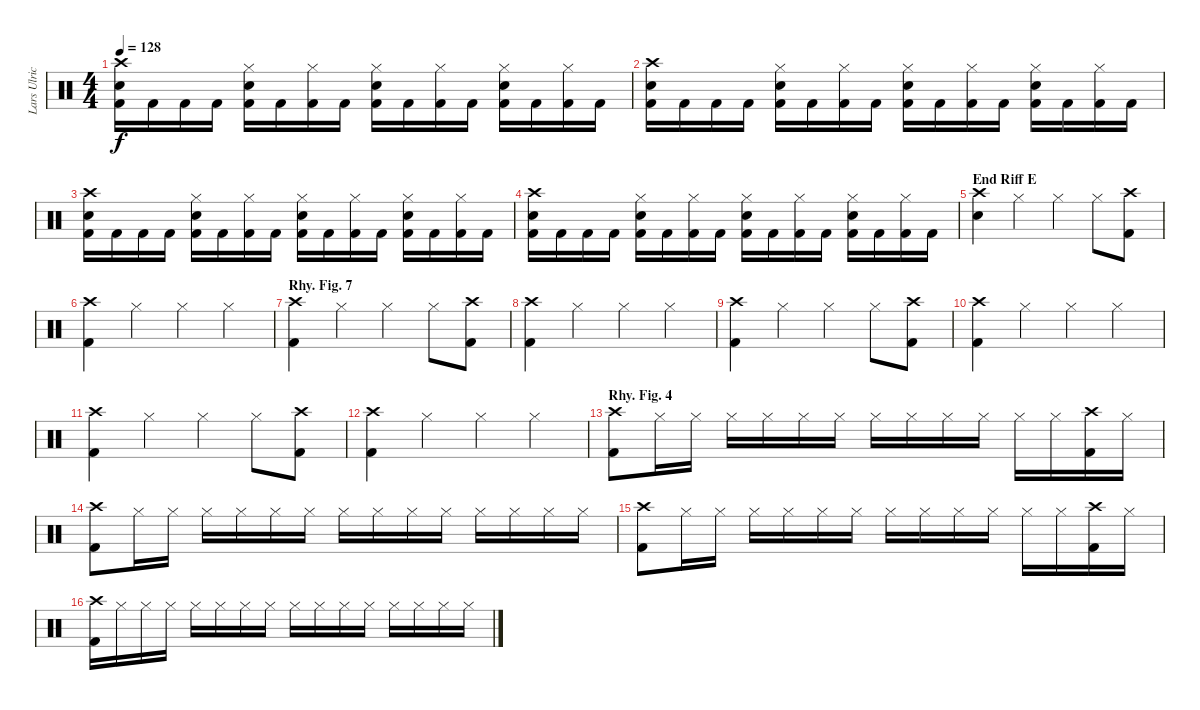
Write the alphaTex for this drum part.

\track ("Lars Ulrich (Drums)" "Lars Ulric") {instrument percussion}
\staff {score}
\articulation defaults
\ts (4 4)
\tempo 128
\clef neutral
\ks c
("Crash high (hit)" "Electric Snare (hit)" "Kick (hit) 2").16{dy f} "Kick (hit) 2".16 "Kick (hit) 2".16 "Kick (hit) 2".16 ("Hi-Hat (closed)" "Electric Snare (hit)" "Kick (hit) 2").16 "Kick (hit) 2".16 ("Hi-Hat (closed)" "Kick (hit) 2").16 "Kick (hit) 2".16 ("Hi-Hat (closed)" "Electric Snare (hit)" "Kick (hit) 2").16 "Kick (hit) 2".16 ("Hi-Hat (closed)" "Kick (hit) 2").16 "Kick (hit) 2".16 ("Hi-Hat (closed)" "Electric Snare (hit)" "Kick (hit) 2").16 "Kick (hit) 2".16 ("Hi-Hat (closed)" "Kick (hit) 2").16 "Kick (hit) 2".16 |
("Crash high (hit)" "Electric Snare (hit)" "Kick (hit) 2").16 "Kick (hit) 2".16 "Kick (hit) 2".16 "Kick (hit) 2".16 ("Hi-Hat (closed)" "Electric Snare (hit)" "Kick (hit) 2").16 "Kick (hit) 2".16 ("Hi-Hat (closed)" "Kick (hit) 2").16 "Kick (hit) 2".16 ("Hi-Hat (closed)" "Electric Snare (hit)" "Kick (hit) 2").16 "Kick (hit) 2".16 ("Hi-Hat (closed)" "Kick (hit) 2").16 "Kick (hit) 2".16 ("Hi-Hat (closed)" "Electric Snare (hit)" "Kick (hit) 2").16 "Kick (hit) 2".16 ("Hi-Hat (closed)" "Kick (hit) 2").16 "Kick (hit) 2".16 |
("Crash high (hit)" "Electric Snare (hit)" "Kick (hit) 2").16 "Kick (hit) 2".16 "Kick (hit) 2".16 "Kick (hit) 2".16 ("Hi-Hat (closed)" "Electric Snare (hit)" "Kick (hit) 2").16 "Kick (hit) 2".16 ("Hi-Hat (closed)" "Kick (hit) 2").16 "Kick (hit) 2".16 ("Hi-Hat (closed)" "Electric Snare (hit)" "Kick (hit) 2").16 "Kick (hit) 2".16 ("Hi-Hat (closed)" "Kick (hit) 2").16 "Kick (hit) 2".16 ("Hi-Hat (closed)" "Electric Snare (hit)" "Kick (hit) 2").16 "Kick (hit) 2".16 ("Hi-Hat (closed)" "Kick (hit) 2").16 "Kick (hit) 2".16 |
("Crash high (hit)" "Electric Snare (hit)" "Kick (hit) 2").16 "Kick (hit) 2".16 "Kick (hit) 2".16 "Kick (hit) 2".16 ("Hi-Hat (closed)" "Electric Snare (hit)" "Kick (hit) 2").16 "Kick (hit) 2".16 ("Hi-Hat (closed)" "Kick (hit) 2").16 "Kick (hit) 2".16 ("Hi-Hat (closed)" "Electric Snare (hit)" "Kick (hit) 2").16 "Kick (hit) 2".16 ("Hi-Hat (closed)" "Kick (hit) 2").16 "Kick (hit) 2".16 ("Hi-Hat (closed)" "Electric Snare (hit)" "Kick (hit) 2").16 "Kick (hit) 2".16 ("Hi-Hat (closed)" "Kick (hit) 2").16 "Kick (hit) 2".16 |
\section ("" "End Riff E")
("Crash high (hit)" "Electric Snare (hit)").4 "Hi-Hat (closed)".4 "Hi-Hat (closed)".4 "Hi-Hat (closed)".8 ("Crash high (hit)" "Kick (hit) 2").8 |
("Crash high (hit)" "Kick (hit) 2").4 "Hi-Hat (closed)".4 "Hi-Hat (closed)".4 "Hi-Hat (closed)".4 |
\section ("" "Rhy. Fig. 7")
("Crash high (hit)" "Kick (hit) 2").4 "Hi-Hat (closed)".4 "Hi-Hat (closed)".4 "Hi-Hat (closed)".8 ("Crash high (hit)" "Kick (hit) 2").8 |
("Crash high (hit)" "Kick (hit) 2").4 "Hi-Hat (closed)".4 "Hi-Hat (closed)".4 "Hi-Hat (closed)".4 |
("Crash high (hit)" "Kick (hit) 2").4 "Hi-Hat (closed)".4 "Hi-Hat (closed)".4 "Hi-Hat (closed)".8 ("Crash high (hit)" "Kick (hit) 2").8 |
("Crash high (hit)" "Kick (hit) 2").4 "Hi-Hat (closed)".4 "Hi-Hat (closed)".4 "Hi-Hat (closed)".4 |
("Crash high (hit)" "Kick (hit) 2").4 "Hi-Hat (closed)".4 "Hi-Hat (closed)".4 "Hi-Hat (closed)".8 ("Crash high (hit)" "Kick (hit) 2").8 |
("Crash high (hit)" "Kick (hit) 2").4 "Hi-Hat (closed)".4 "Hi-Hat (closed)".4 "Hi-Hat (closed)".4 |
\section ("" "Rhy. Fig. 4")
("Crash high (hit)" "Kick (hit) 2").8 "Hi-Hat (closed)".16 "Hi-Hat (closed)".16 "Hi-Hat (closed)".16 "Hi-Hat (closed)".16 "Hi-Hat (closed)".16 "Hi-Hat (closed)".16 "Hi-Hat (closed)".16 "Hi-Hat (closed)".16 "Hi-Hat (closed)".16 "Hi-Hat (closed)".16 "Hi-Hat (closed)".16 "Hi-Hat (closed)".16 ("Crash high (hit)" "Kick (hit) 2").16 "Hi-Hat (closed)".16 |
("Crash high (hit)" "Kick (hit) 2").8 "Hi-Hat (closed)".16 "Hi-Hat (closed)".16 "Hi-Hat (closed)".16 "Hi-Hat (closed)".16 "Hi-Hat (closed)".16 "Hi-Hat (closed)".16 "Hi-Hat (closed)".16 "Hi-Hat (closed)".16 "Hi-Hat (closed)".16 "Hi-Hat (closed)".16 "Hi-Hat (closed)".16 "Hi-Hat (closed)".16 "Hi-Hat (closed)".16 "Hi-Hat (closed)".16 |
("Crash high (hit)" "Kick (hit) 2").8 "Hi-Hat (closed)".16 "Hi-Hat (closed)".16 "Hi-Hat (closed)".16 "Hi-Hat (closed)".16 "Hi-Hat (closed)".16 "Hi-Hat (closed)".16 "Hi-Hat (closed)".16 "Hi-Hat (closed)".16 "Hi-Hat (closed)".16 "Hi-Hat (closed)".16 "Hi-Hat (closed)".16 "Hi-Hat (closed)".16 ("Crash high (hit)" "Kick (hit) 2").16 "Hi-Hat (closed)".16 |
("Crash high (hit)" "Kick (hit) 2").16 "Hi-Hat (closed)".16 "Hi-Hat (closed)".16 "Hi-Hat (closed)".16 "Hi-Hat (closed)".16 "Hi-Hat (closed)".16 "Hi-Hat (closed)".16 "Hi-Hat (closed)".16 "Hi-Hat (closed)".16 "Hi-Hat (closed)".16 "Hi-Hat (closed)".16 "Hi-Hat (closed)".16 "Hi-Hat (closed)".16 "Hi-Hat (closed)".16 "Hi-Hat (closed)".16 "Hi-Hat (closed)".16
